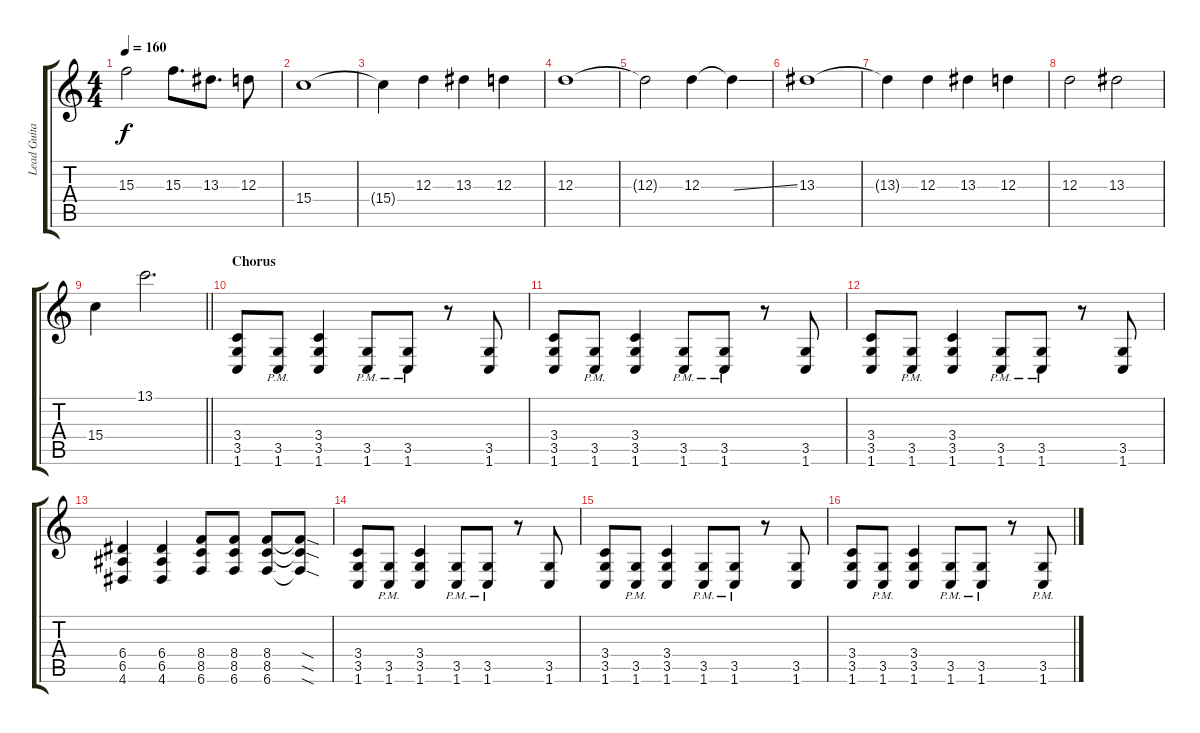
\track ("Lead Guitar" "Lead Guita") {instrument electricguitarjazz}
\staff {score tabs}
\tuning (B3 Gb3 D3 A2 E2 B1) {hide}
\ts (4 4)
\tempo 160
\clef g2
\ks c
15.3.2{dy f} 15.3.8{d} 13.3.8{d} 12.3.8 |
15.4.1 |
15.4{t}.4 12.3.4 13.3.4 12.3.4 |
12.3.1 |
12.3{t}.2 12.3.4 12.3{ss t}.4 |
13.3.1 |
13.3{t}.4 12.3.4 13.3.4 12.3.4 |
12.3.2 13.3.2 |
\barLineRight lightlight
15.4.4 13.1.2{d} |
\section ("" "Chorus")
(3.4 3.5 1.6).8{instrument overdrivenguitar} (3.5{pm} 1.6{pm}).8 (3.4 3.5 1.6).4 (3.5{pm} 1.6{pm}).8 (3.5{pm} 1.6{pm}).8 r.8 (3.5 1.6).8 |
(3.4 3.5 1.6).8 (3.5{pm} 1.6{pm}).8 (3.4 3.5 1.6).4 (3.5{pm} 1.6{pm}).8 (3.5{pm} 1.6{pm}).8 r.8 (3.5 1.6).8 |
(3.4 3.5 1.6).8 (3.5{pm} 1.6{pm}).8 (3.4 3.5 1.6).4 (3.5{pm} 1.6{pm}).8 (3.5{pm} 1.6{pm}).8 r.8 (3.5 1.6).8 |
(6.4 6.5 4.6).4 (6.4 6.5 4.6).4 (8.4 8.5 6.6).8 (8.4 8.5 6.6).8 (8.4 8.5 6.6).8 (8.4{sod t} 8.5{sod t} 6.6{sod t}).8 |
(3.4 3.5 1.6).8 (3.5{pm} 1.6{pm}).8 (3.4 3.5 1.6).4 (3.5{pm} 1.6{pm}).8 (3.5{pm} 1.6{pm}).8 r.8 (3.5 1.6).8 |
(3.4 3.5 1.6).8 (3.5{pm} 1.6{pm}).8 (3.4 3.5 1.6).4 (3.5{pm} 1.6{pm}).8 (3.5{pm} 1.6{pm}).8 r.8 (3.5 1.6).8 |
(3.4 3.5 1.6).8 (3.5{pm} 1.6{pm}).8 (3.4 3.5 1.6).4 (3.5{pm} 1.6{pm}).8 (3.5{pm} 1.6{pm}).8 r.8 (3.5{pm} 1.6{pm}).8
